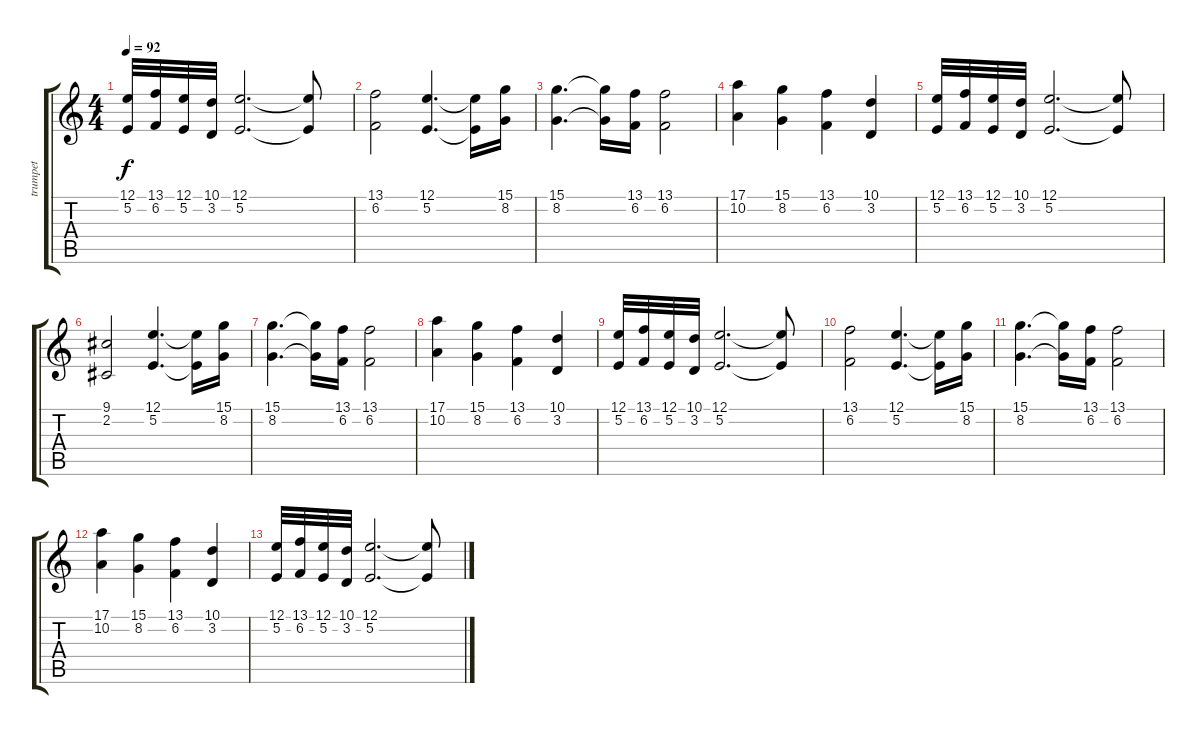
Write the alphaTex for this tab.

\track ("trumpet" "trumpet") {instrument brasssection}
\staff {score tabs}
\tuning (E4 B3 G3 D3 A2 E2) {hide}
\ts (4 4)
\tempo 92
\clef g2
\ks c
(12.1 5.2).32{dy f} (13.1 6.2).32 (12.1 5.2).32 (10.1 3.2).32 (12.1 5.2).2{d} (12.1{t} 5.2{t}).8 |
(13.1 6.2).2 (12.1 5.2).4{d} (12.1{t} 5.2{t}).16 (15.1 8.2).16 |
(15.1 8.2).4{d} (15.1{t} 8.2{t}).16 (13.1 6.2).16 (13.1 6.2).2 |
(17.1 10.2).4 (15.1 8.2).4 (13.1 6.2).4 (10.1 3.2).4 |
(12.1 5.2).32 (13.1 6.2).32 (12.1 5.2).32 (10.1 3.2).32 (12.1 5.2).2{d} (12.1{t} 5.2{t}).8 |
(9.1 2.2).2 (12.1 5.2).4{d} (12.1{t} 5.2{t}).16 (15.1 8.2).16 |
(15.1 8.2).4{d} (15.1{t} 8.2{t}).16 (13.1 6.2).16 (13.1 6.2).2 |
(17.1 10.2).4 (15.1 8.2).4 (13.1 6.2).4 (10.1 3.2).4 |
(12.1 5.2).32 (13.1 6.2).32 (12.1 5.2).32 (10.1 3.2).32 (12.1 5.2).2{d} (12.1{t} 5.2{t}).8 |
(13.1 6.2).2 (12.1 5.2).4{d} (12.1{t} 5.2{t}).16 (15.1 8.2).16 |
(15.1 8.2).4{d} (15.1{t} 8.2{t}).16 (13.1 6.2).16 (13.1 6.2).2 |
(17.1 10.2).4 (15.1 8.2).4 (13.1 6.2).4 (10.1 3.2).4 |
(12.1 5.2).32 (13.1 6.2).32 (12.1 5.2).32 (10.1 3.2).32 (12.1 5.2).2{d} (12.1{t} 5.2{t}).8
